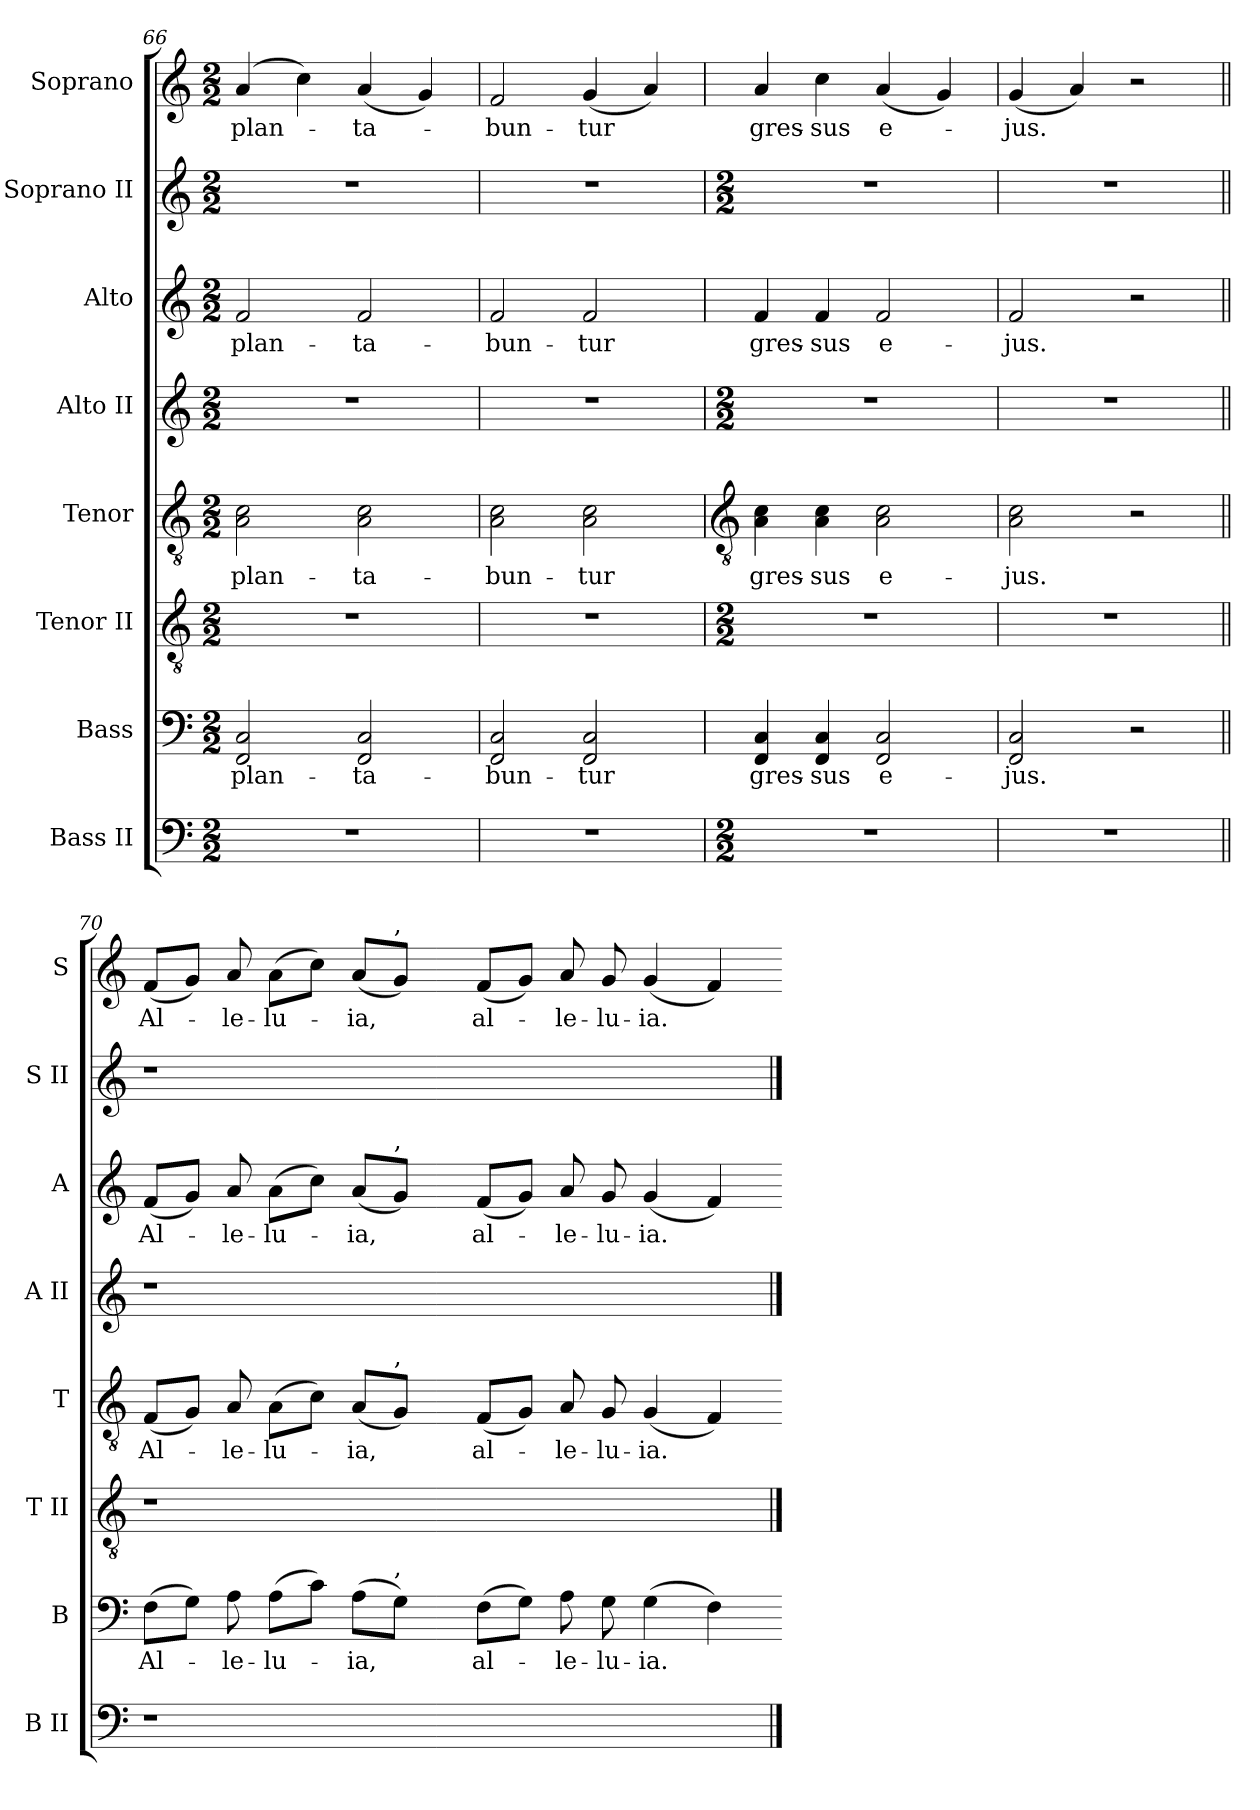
**kern	**kern	**text	**kern	**kern	**text	**kern	**kern	**text	**kern	**kern	**text
*part8	*part7	*part7	*part6	*part5	*part5	*part4	*part3	*part3	*part2	*part1	*part1
*staff8	*staff7	*staff7	*staff6	*staff5	*staff5	*staff4	*staff3	*staff3	*staff2	*staff1	*staff1
*I"Bass II	*I"Bass	*	*I"Tenor II	*I"Tenor	*	*I"Alto II	*I"Alto	*	*I"Soprano II	*I"Soprano	*
*I'B II	*I'B	*	*I'T II	*I'T	*	*I'A II	*I'A	*	*I'S II	*I'S	*
*clefF4	*clefF4	*	*clefGv2	*clefGv2	*	*clefG2	*clefG2	*	*clefG2	*clefG2	*
*k[]	*k[]	*	*k[]	*k[]	*	*k[]	*k[]	*	*k[]	*k[]	*
*C:	*C:	*	*C:	*C:	*	*C:	*C:	*	*C:	*C:	*
*M2/2	*M2/2	*	*M2/2	*M2/2	*	*M2/2	*M2/2	*	*M2/2	*M2/2	*
=66	=66	=66	=66	=66	=66	=66	=66	=66	=66	=66	=66
!	!	!LO:LY:b	!	!	!LO:LY:b	!	!	!LO:LY:b	!	!	!LO:LY:b
1r	2FF 2C	-plan-	1r	2A 2c	-plan-	1r	2f	-plan-	1r	(<4a	-plan-
.	.	.	.	.	.	.	.	.	.	4cc)	.
!	!	!LO:LY:b	!	!	!LO:LY:b	!	!	!LO:LY:b	!	!	!LO:LY:b
.	2FF 2C	-ta-	.	2A 2c	-ta-	.	2f	-ta-	.	(<4a	ta-
.	.	.	.	.	.	.	.	.	.	4g)	.
=67	=67	=67	=67	=67	=67	=67	=67	=67	=67	=67	=67
!	!	!LO:LY:b	!	!	!LO:LY:b	!	!	!LO:LY:b	!	!	!LO:LY:b
1r	2FF 2C	-bun-	1r	2A 2c	-bun-	1r	2f	-bun-	1r	2f	bun-
!	!	!LO:LY:b	!	!	!LO:LY:b	!	!	!LO:LY:b	!	!	!LO:LY:b
.	2FF 2C	-tur	.	2A 2c	-tur	.	2f	-tur	.	(<4g	-tur
.	.	.	.	.	.	.	.	.	.	4a)	.
!!LO:LB:g=z
=68	=68	=68	=68	=68	=68	=68	=68	=68	=68	=68	=68
*	*	*	*	*clefGv2	*	*	*	*	*	*	*
*M2/2	*	*	*M2/2	*	*	*M2/2	*	*	*M2/2	*	*
!	!	!LO:LY:b	!	!	!LO:LY:b	!	!	!LO:LY:b	!	!	!LO:LY:b
1r	4FF 4C	gres-	1r	4A 4c	gres-	1r	4f	gres-	1r	4a	gres-
!	!	!LO:LY:b	!	!	!LO:LY:b	!	!	!LO:LY:b	!	!	!LO:LY:b
.	4FF 4C	-sus	.	4A 4c	-sus	.	4f	-sus	.	4cc	-sus
!	!	!LO:LY:b	!	!	!LO:LY:b	!	!	!LO:LY:b	!	!	!LO:LY:b
.	2FF 2C	e-	.	2A 2c	e-	.	2f	e-	.	(<4a	e-
.	.	.	.	.	.	.	.	.	.	4g)	.
=69	=69	=69	=69	=69	=69	=69	=69	=69	=69	=69	=69
!	!	!LO:LY:b	!	!	!LO:LY:b	!	!	!LO:LY:b	!	!	!LO:LY:b
1r	2FF 2C	-jus.	1r	2A 2c	-jus.	1r	2f	-jus.	1r	(<4g	jus.
.	.	.	.	.	.	.	.	.	.	4a)	.
.	2r	.	.	2r	.	.	2r	.	.	2r	.
=70||	=70||	=70||	=70||	=70||	=70||	=70||	=70||	=70||	=70||	=70||	=70||
!	!	!LO:LY:b	!	!	!LO:LY:b	!	!	!LO:LY:b	!	!	!LO:LY:b
1r	(>8FL	Al-	1r	(<8FL	Al-	1r	(<8fL	Al-	1r	(<8fL	Al-
.	8GJ)	.	.	8GJ)	.	.	8gJ)	.	.	8gJ)	.
!	!	!LO:LY:b	!	!	!LO:LY:b	!	!	!LO:LY:b	!	!	!LO:LY:b
.	8A	le-	.	8A	le-	.	8a	le-	.	8a	le-
!	!	!LO:LY:b	!	!	!LO:LY:b	!	!	!LO:LY:b	!	!	!LO:LY:b
.	(>8AL	-lu-	.	(>8AL	-lu-	.	(>8aL	-lu-	.	(>8aL	-lu-
.	8cJ)	.	.	8cJ)	.	.	8ccJ)	.	.	8ccJ)	.
!	!	!LO:LY:b	!	!	!LO:LY:b	!	!	!LO:LY:b	!	!	!LO:LY:b
.	(>8AL	ia,	.	(<8AL	ia,	.	(<8aL	ia,	.	(<8aL	ia,
!	!	!	!	!	!	!	!	!	!	!LO:TX:a:t=,	!
!	!	!	!	!	!	!	!LO:TX:a:t=,	!	!	!	!
!	!	!	!	!LO:TX:a:t=,	!	!	!	!	!	!	!
!	!LO:TX:a:t=,	!	!	!	!	!	!	!	!	!	!
.	8GJ)	.	.	8GJ)	.	.	8gJ)	.	.	8gJ)	.
.	8ryy	.	.	8ryy	.	.	8ryy	.	.	8ryy	.
!	!	!LO:LY:b	!	!	!LO:LY:b	!	!	!LO:LY:b	!	!	!LO:LY:b
1ryy	(>8FL	al-	1ryy	(<8FL	al-	1ryy	(<8fL	al-	1ryy	(<8fL	al-
.	8GJ)	.	.	8GJ)	.	.	8gJ)	.	.	8gJ)	.
!	!	!LO:LY:b	!	!	!LO:LY:b	!	!	!LO:LY:b	!	!	!LO:LY:b
.	8A	le-	.	8A	le-	.	8a	le-	.	8a	le-
!	!	!LO:LY:b	!	!	!LO:LY:b	!	!	!LO:LY:b	!	!	!LO:LY:b
.	8G	-lu-	.	8G	-lu-	.	8g	-lu-	.	8g	-lu-
!	!	!LO:LY:b	!	!	!LO:LY:b	!	!	!LO:LY:b	!	!	!LO:LY:b
.	(>4G	-ia.	.	(<4G	-ia.	.	(<4g	-ia.	.	(<4g	-ia.
.	4F)	.	.	4F)	.	.	4f)	.	.	4f)	.
==	=-	=-	==	=-	=-	==	=-	=-	==	=-	=-
*-	*-	*-	*-	*-	*-	*-	*-	*-	*-	*-	*-
